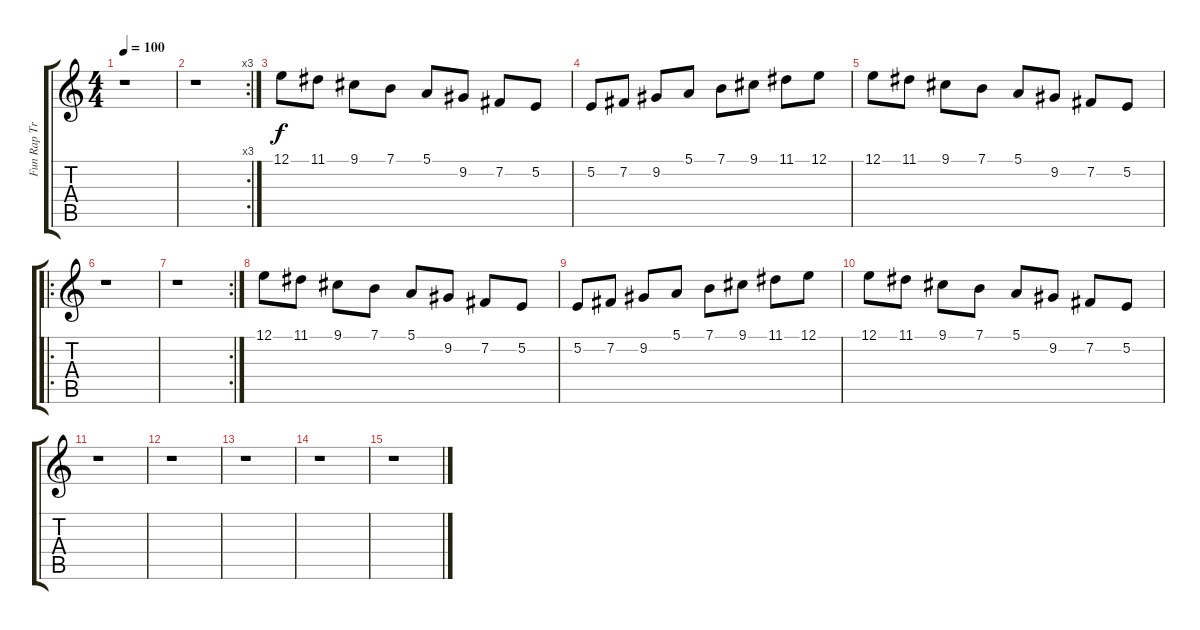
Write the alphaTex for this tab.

\track ("Fun Rap Trumpet" "Fun Rap Tr") {instrument trumpet}
\staff {score tabs}
\tuning (E4 B3 G3 D3 A2 E2) {hide}
\ts (4 4)
\tempo 100
\clef g2
\ks c
r.1{dy f instrument trumpet} |
\rc 3
r.1 |
12.1.8 11.1.8 9.1.8 7.1.8 5.1.8 9.2.8 7.2.8 5.2.8 |
5.2.8 7.2.8 9.2.8 5.1.8 7.1.8 9.1.8 11.1.8 12.1.8 |
12.1.8 11.1.8 9.1.8 7.1.8 5.1.8 9.2.8 7.2.8 5.2.8 |
\ro
r.1 |
\rc 2
r.1 |
12.1.8 11.1.8 9.1.8 7.1.8 5.1.8 9.2.8 7.2.8 5.2.8 |
5.2.8 7.2.8 9.2.8 5.1.8 7.1.8 9.1.8 11.1.8 12.1.8 |
12.1.8 11.1.8 9.1.8 7.1.8 5.1.8 9.2.8 7.2.8 5.2.8 |
r.1 |
r.1 |
r.1 |
r.1 |
r.1
